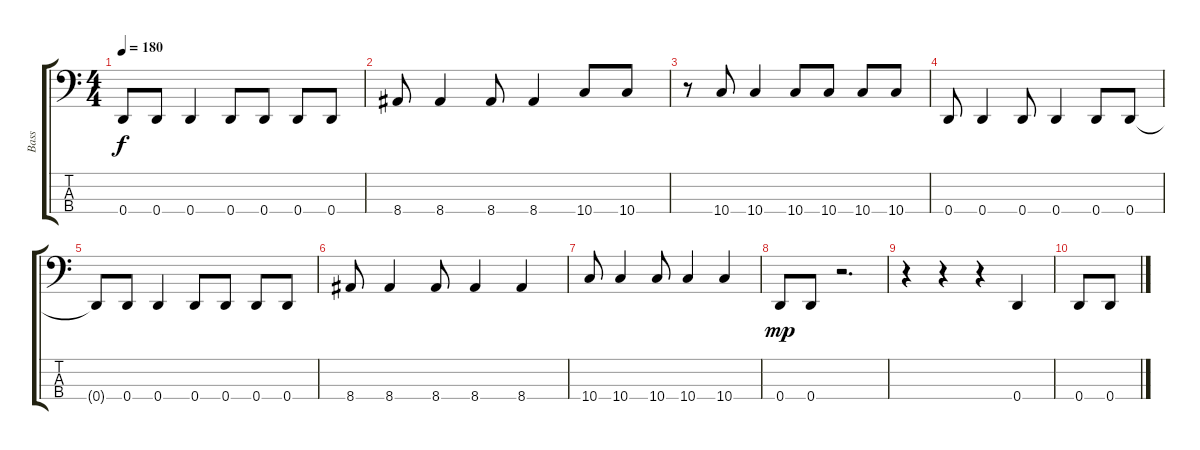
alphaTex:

\track ("Bass" "Bass") {instrument electricbasspick}
\staff {score tabs}
\tuning (G2 D2 A1 D1) {hide}
\ts (4 4)
\tempo 180
\clef f4
\ks c
0.4{t}.8{dy f} 0.4.8 0.4.4 0.4.8 0.4.8 0.4.8 0.4.8 |
8.4.8 8.4.4 8.4.8 8.4.4 10.4.8 10.4.8 |
r.8 10.4.8 10.4.4 10.4.8 10.4.8 10.4.8 10.4.8 |
0.4.8 0.4.4 0.4.8 0.4.4 0.4.8 0.4.8 |
0.4{t}.8 0.4.8 0.4.4 0.4.8 0.4.8 0.4.8 0.4.8 |
8.4.8 8.4.4 8.4.8 8.4.4 8.4.4 |
10.4.8 10.4.4 10.4.8 10.4.4 10.4.4 |
0.4.8{dy mp} 0.4.8 r.2{d} |
r.4 r.4 r.4 0.4.4 |
0.4.8 0.4.8
